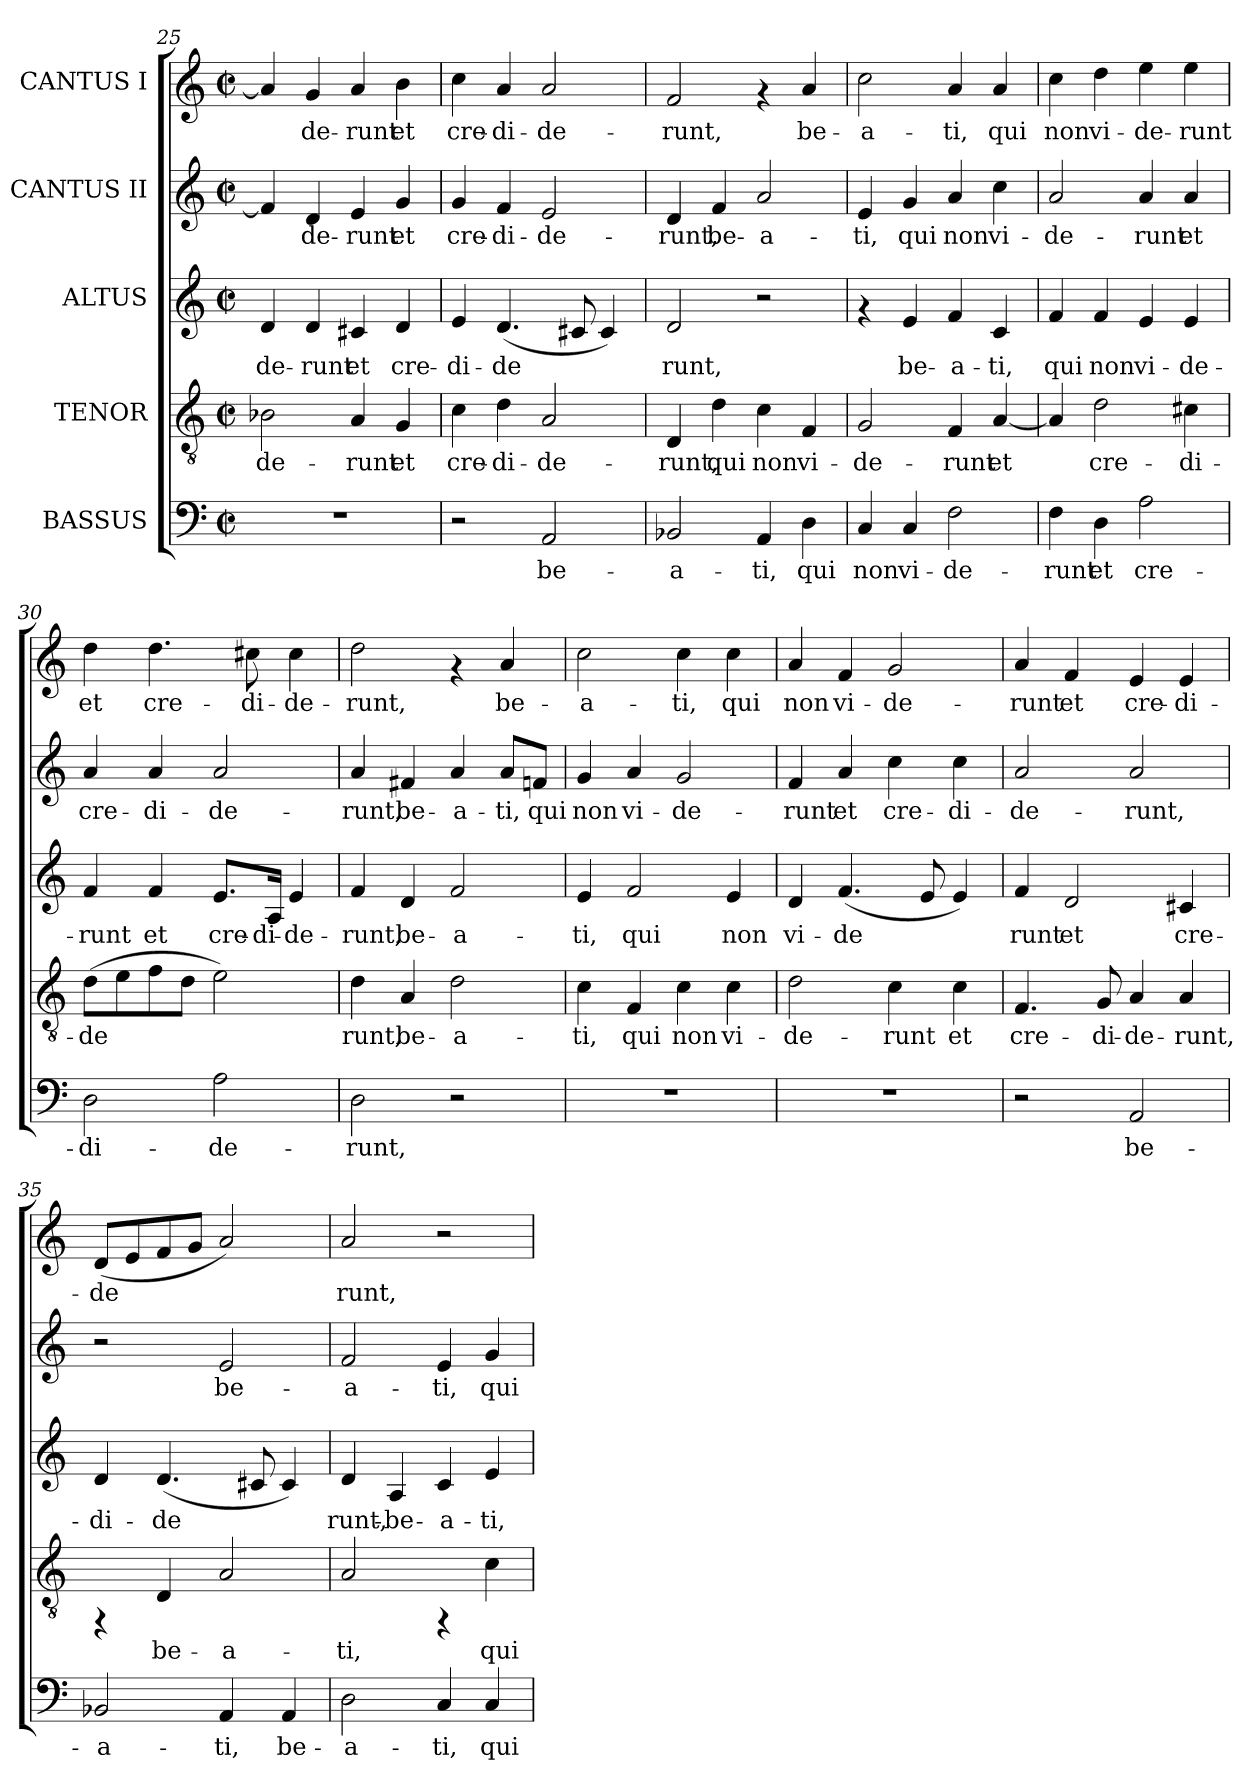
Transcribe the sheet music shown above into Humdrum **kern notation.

**kern	**text	**kern	**text	**kern	**text	**kern	**text	**kern	**text
*part5	*part5	*part4	*part4	*part3	*part3	*part2	*part2	*part1	*part1
*staff5	*staff5	*staff4	*staff4	*staff3	*staff3	*staff2	*staff2	*staff1	*staff1
*I"BASSUS	*	*I"TENOR	*	*I"ALTUS	*	*I"CANTUS II	*	*I"CANTUS I	*
*clefF4	*	*clefGv2	*	*clefG2	*	*clefG2	*	*clefG2	*
*k[]	*	*k[]	*	*k[]	*	*k[]	*	*k[]	*
*C:	*	*C:	*	*C:	*	*C:	*	*C:	*
*M2/2	*	*M2/2	*	*M2/2	*	*M2/2	*	*M2/2	*
*met(c|)	*	*met(c|)	*	*met(c|)	*	*met(c|)	*	*met(c|)	*
=25	=25	=25	=25	=25	=25	=25	=25	=25	=25
!	!	!	!LO:LY:b:cj	!	!LO:LY:b:cj	!	!LO:LY:b:cj	!	!LO:LY:b:cj
1r	.	2B-X\	-de-	4d/	-de-	4f/]	--	4a/]	--
!	!	!	!	!	!LO:LY:b:cj	!	!LO:LY:b:cj	!	!LO:LY:b:cj
.	.	.	.	4d/	-runt	4d/	-de-	4g/	-de-
!	!	!	!LO:LY:b:cj	!	!LO:LY:b:cj	!	!LO:LY:b:cj	!	!LO:LY:b:cj
.	.	4A/	-runt	4c#X/	et	4e/	-runt	4a/	-runt
!	!	!	!LO:LY:b:cj	!	!LO:LY:b:cj	!	!LO:LY:b:cj	!	!LO:LY:b:cj
.	.	4G/	et	4d/	cre-	4g/	et	4b\	et
=26	=26	=26	=26	=26	=26	=26	=26	=26	=26
!	!	!	!LO:LY:b:cj	!	!LO:LY:b:cj	!	!LO:LY:b:cj	!	!LO:LY:b:cj
2r	.	4c\	cre-	4e/	-di-	4g/	cre-	4cc\	cre-
!	!	!	!LO:LY:b:cj	!	!LO:LY:b:cj	!	!LO:LY:b:cj	!	!LO:LY:b:cj
.	.	4d\	-di-	(<4.d/	-de-	4f/	-di-	4a/	-di-
!	!LO:LY:b:cj	!	!LO:LY:b:cj	!	!	!	!LO:LY:b:cj	!	!LO:LY:b:cj
2AA/	be-	2A/	-de-	.	.	2e/	-de-	2a/	-de-
!	!	!	!	!	!LO:LY:b:cj	!	!	!	!
.	.	.	.	8c#X/	--	.	.	.	.
!	!	!	!	!	!LO:LY:b:cj	!	!	!	!
.	.	.	.	4c#/)	--	.	.	.	.
=27	=27	=27	=27	=27	=27	=27	=27	=27	=27
!	!LO:LY:b:cj	!	!LO:LY:b:cj	!	!LO:LY:b:cj	!	!LO:LY:b:cj	!	!LO:LY:b:cj
2BB-X/	-a-	4D/	-runt,	2d/	-runt,	4d/	-runt,	2f/	-runt,
!	!	!	!LO:LY:b:cj	!	!	!	!LO:LY:b:cj	!	!
.	.	4d\	qui	.	.	4f/	be-	.	.
!	!LO:LY:b:cj	!	!LO:LY:b:cj	!	!	!	!LO:LY:b:cj	!	!
4AA/	-ti,	4c\	non	2r	.	2a/	-a-	4rf	.
!	!LO:LY:b:cj	!	!LO:LY:b:cj	!	!	!	!	!	!LO:LY:b:cj
4D\	qui	4F/	vi-	.	.	.	.	4a/	be-
=28	=28	=28	=28	=28	=28	=28	=28	=28	=28
!	!LO:LY:b:cj	!	!LO:LY:b:cj	!	!	!	!LO:LY:b:cj	!	!LO:LY:b:cj
4C/	non	2G/	-de-	4rf	.	4e/	-ti,	2cc\	-a-
!	!LO:LY:b:cj	!	!	!	!LO:LY:b:cj	!	!LO:LY:b:cj	!	!
4C/	vi-	.	.	4e/	be-	4g/	qui	.	.
!	!LO:LY:b:cj	!	!LO:LY:b:cj	!	!LO:LY:b:cj	!	!LO:LY:b:cj	!	!LO:LY:b:cj
2F\	-de-	4F/	-runt	4f/	-a-	4a/	non	4a/	-ti,
!	!	!	!LO:LY:b:cj	!	!LO:LY:b:cj	!	!LO:LY:b:cj	!	!LO:LY:b:cj
.	.	[<4A/	et	4c/	-ti,	4cc\	vi-	4a/	qui
=29	=29	=29	=29	=29	=29	=29	=29	=29	=29
!	!LO:LY:b:cj	!	!LO:LY:b:cj	!	!LO:LY:b:cj	!	!LO:LY:b:cj	!	!LO:LY:b:cj
4F\	-runt	4A/]	.	4f/	qui	2a/	-de-	4cc\	non
!	!LO:LY:b:cj	!	!LO:LY:b:cj	!	!LO:LY:b:cj	!	!	!	!LO:LY:b:cj
4D\	et	2d\	cre-	4f/	non	.	.	4dd\	vi-
!	!LO:LY:b:cj	!	!	!	!LO:LY:b:cj	!	!LO:LY:b:cj	!	!LO:LY:b:cj
2A\	cre-	.	.	4e/	vi-	4a/	-runt	4ee\	-de-
!	!	!	!LO:LY:b:cj	!	!LO:LY:b:cj	!	!LO:LY:b:cj	!	!LO:LY:b:cj
.	.	4c#X\	-di-	4e/	-de-	4a/	et	4ee\	-runt
!!LO:LB:g=z
=30	=30	=30	=30	=30	=30	=30	=30	=30	=30
!	!LO:LY:b:cj	!	!LO:LY:b:cj	!	!LO:LY:b:cj	!	!LO:LY:b:cj	!	!LO:LY:b:cj
2D\	-di-	(>8d\L	-de-	4f/	-runt	4a/	cre-	4dd\	et
!	!	!	!LO:LY:b:cj	!	!	!	!	!	!
.	.	8e\	--	.	.	.	.	.	.
!	!	!	!LO:LY:b:cj	!	!LO:LY:b:cj	!	!LO:LY:b:cj	!	!LO:LY:b:cj
.	.	8f\	--	4f/	et	4a/	-di-	4.dd\	cre-
!	!	!	!LO:LY:b:cj	!	!	!	!	!	!
.	.	8d\J	--	.	.	.	.	.	.
!	!LO:LY:b:cj	!	!LO:LY:b:cj	!	!LO:LY:b:cj	!	!LO:LY:b:cj	!	!
2A\	-de-	2e\)	--	8.e/L	cre-	2a/	-de-	.	.
!	!	!	!	!	!	!	!	!	!LO:LY:b:cj
.	.	.	.	.	.	.	.	8cc#X\	-di-
!	!	!	!	!	!LO:LY:b:cj	!	!	!	!
.	.	.	.	16A/J	-di-	.	.	.	.
!	!	!	!	!	!LO:LY:b:cj	!	!	!	!LO:LY:b:cj
.	.	.	.	4e/	-de-	.	.	4cc#\	-de-
=31	=31	=31	=31	=31	=31	=31	=31	=31	=31
!	!LO:LY:b:cj	!	!LO:LY:b:cj	!	!LO:LY:b:cj	!	!LO:LY:b:cj	!	!LO:LY:b:cj
2D\	-runt,	4d\	-runt,	4f/	-runt,	4a/	-runt,	2dd\	-runt,
!	!	!	!LO:LY:b:cj	!	!LO:LY:b:cj	!	!LO:LY:b:cj	!	!
.	.	4A/	be-	4d/	be-	4f#X/	be-	.	.
!	!	!	!LO:LY:b:cj	!	!LO:LY:b:cj	!	!LO:LY:b:cj	!	!
2r	.	2d\	-a-	2f/	-a-	4a/	-a-	4rf	.
!	!	!	!	!	!	!	!LO:LY:b:cj	!	!LO:LY:b:cj
.	.	.	.	.	.	8a/L	-ti,	4a/	be-
!	!	!	!	!	!	!	!LO:LY:b:cj	!	!
.	.	.	.	.	.	8fn/J	qui	.	.
=32	=32	=32	=32	=32	=32	=32	=32	=32	=32
!	!	!	!LO:LY:b:cj	!	!LO:LY:b:cj	!	!LO:LY:b:cj	!	!LO:LY:b:cj
1r	.	4c\	-ti,	4e/	-ti,	4g/	non	2cc\	-a-
!	!	!	!LO:LY:b:cj	!	!LO:LY:b:cj	!	!LO:LY:b:cj	!	!
.	.	4F/	qui	2f/	qui	4a/	vi-	.	.
!	!	!	!LO:LY:b:cj	!	!	!	!LO:LY:b:cj	!	!LO:LY:b:cj
.	.	4c\	non	.	.	2g/	-de-	4cc\	-ti,
!	!	!	!LO:LY:b:cj	!	!LO:LY:b:cj	!	!	!	!LO:LY:b:cj
.	.	4c\	vi-	4e/	non	.	.	4cc\	qui
=33	=33	=33	=33	=33	=33	=33	=33	=33	=33
!	!	!	!LO:LY:b:cj	!	!LO:LY:b:cj	!	!LO:LY:b:cj	!	!LO:LY:b:cj
1r	.	2d\	-de-	4d/	vi-	4f/	-runt	4a/	non
!	!	!	!	!	!LO:LY:b:cj	!	!LO:LY:b:cj	!	!LO:LY:b:cj
.	.	.	.	(<4.f/	-de-	4a/	et	4f/	vi-
!	!	!	!LO:LY:b:cj	!	!	!	!LO:LY:b:cj	!	!LO:LY:b:cj
.	.	4c\	-runt	.	.	4cc\	cre-	2g/	-de-
!	!	!	!	!	!LO:LY:b:cj	!	!	!	!
.	.	.	.	8e/	--	.	.	.	.
!	!	!	!LO:LY:b:cj	!	!LO:LY:b:cj	!	!LO:LY:b:cj	!	!
.	.	4c\	et	4e/)	--	4cc\	-di-	.	.
=34	=34	=34	=34	=34	=34	=34	=34	=34	=34
!	!	!	!LO:LY:b:cj	!	!LO:LY:b:cj	!	!LO:LY:b:cj	!	!LO:LY:b:cj
2r	.	4.F/	cre-	4f/	-runt	2a/	-de-	4a/	-runt
!	!	!	!	!	!LO:LY:b:cj	!	!	!	!LO:LY:b:cj
.	.	.	.	2d/	et	.	.	4f/	et
!	!	!	!LO:LY:b:cj	!	!	!	!	!	!
.	.	8G/	-di-	.	.	.	.	.	.
!	!LO:LY:b:cj	!	!LO:LY:b:cj	!	!	!	!LO:LY:b:cj	!	!LO:LY:b:cj
2AA/	be-	4A/	-de-	.	.	2a/	-runt,	4e/	cre-
!	!	!	!LO:LY:b:cj	!	!LO:LY:b:cj	!	!	!	!LO:LY:b:cj
.	.	4A/	-runt,	4c#X/	cre-	.	.	4e/	-di-
!!LO:PB:g=z
=35	=35	=35	=35	=35	=35	=35	=35	=35	=35
!	!LO:LY:b:cj	!	!	!	!LO:LY:b:cj	!	!	!	!LO:LY:b:cj
2BB-X/	-a-	4rFF	.	4d/	-di-	2r	.	(<8d/L	-de-
!	!	!	!	!	!	!	!	!	!LO:LY:b:cj
.	.	.	.	.	.	.	.	8e/	--
!	!	!	!LO:LY:b:cj	!	!LO:LY:b:cj	!	!	!	!LO:LY:b:cj
.	.	4D/	be-	(<4.d/	-de-	.	.	8f/	--
!	!	!	!	!	!	!	!	!	!LO:LY:b:cj
.	.	.	.	.	.	.	.	8g/J	--
!	!LO:LY:b:cj	!	!LO:LY:b:cj	!	!	!	!LO:LY:b:cj	!	!LO:LY:b:cj
4AA/	-ti,	2A/	-a-	.	.	2e/	be-	2a/)	--
!	!	!	!	!	!LO:LY:b:cj	!	!	!	!
.	.	.	.	8c#X/	--	.	.	.	.
!	!LO:LY:b:cj	!	!	!	!LO:LY:b:cj	!	!	!	!
4AA/	be-	.	.	4c#/)	--	.	.	.	.
=36	=36	=36	=36	=36	=36	=36	=36	=36	=36
!	!LO:LY:b:cj	!	!LO:LY:b:cj	!	!LO:LY:b:cj	!	!LO:LY:b:cj	!	!LO:LY:b:cj
2D\	-a-	2A/	-ti,	4d/	-runt,-	2f/	-a-	2a/	-runt,
!	!	!	!	!	!LO:LY:b:cj	!	!	!	!
.	.	.	.	4A/	-be-	.	.	.	.
!	!LO:LY:b:cj	!	!	!	!LO:LY:b:cj	!	!LO:LY:b:cj	!	!
4C/	-ti,	4rFF	.	4c/	-a-	4e/	-ti,	2r	.
!	!LO:LY:b:cj	!	!LO:LY:b:cj	!	!LO:LY:b:cj	!	!LO:LY:b:cj	!	!
4C/	qui	4c\	qui	4e/	-ti,	4g/	qui	.	.
=	=	=	=	=	=	=	=	=	=
*-	*-	*-	*-	*-	*-	*-	*-	*-	*-
